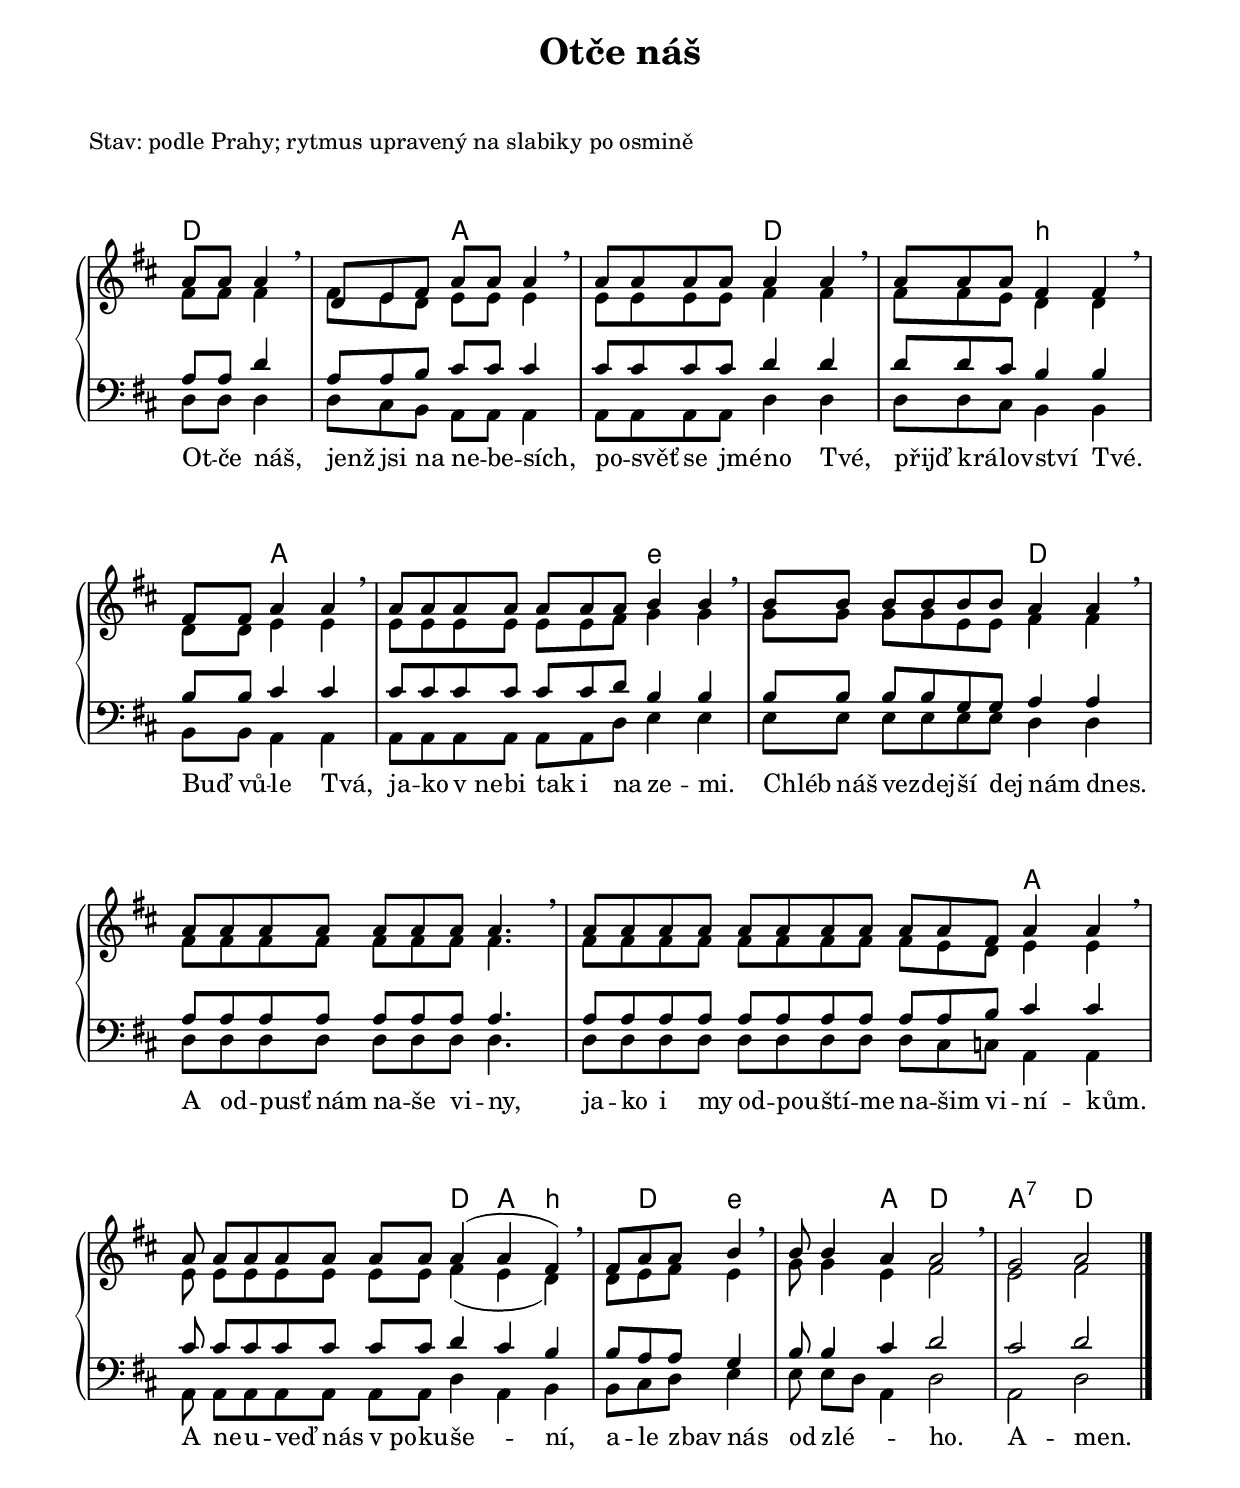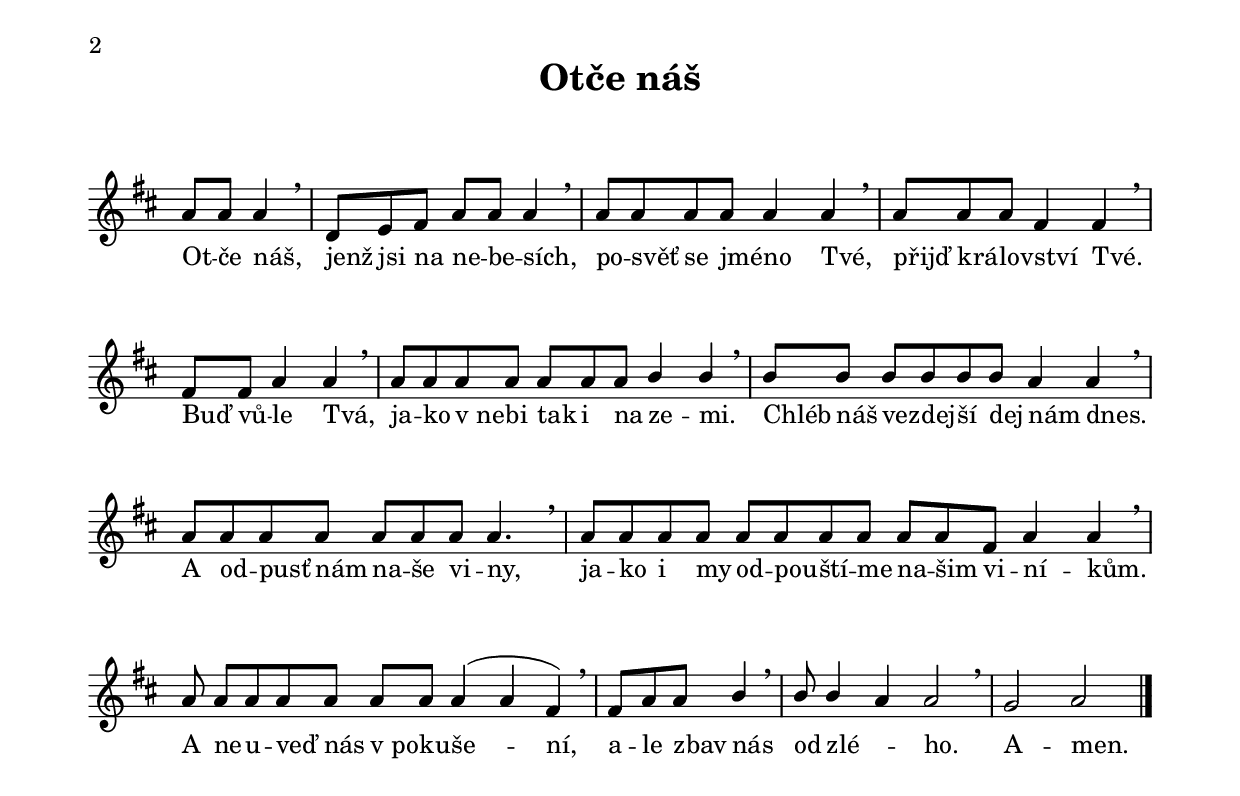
\version "2.18.2"

\include "../common-includes/macros.ily"
\include "../common-includes/paper.ily"
\include "../common-includes/layout.ily"

%\version "2.18.2"

modlitba_otcenas_melodie_sloka_prava = \relative c' {
    \key d \major
    \clef treble
    \language "deutsch"
    \noTime
    \accidentalStyle forget
    \cadenzaOn
        
    <<
    
    \new Voice = "hlavni" {
    \voiceOne
    a'8[ a8] a4 \breathe \bbar % Otče náš
    d,8[ e8 fis8] a8[ a8] a4 \breathe \bbar
    a8[ a8 a8 a8] a4 a4 \breathe \bbar
    a8[ a8 a8] fis4 fis4 \breathe \bbar
    
    fis8[ fis8] a4 a4 \breathe \bbar % Buď vůle
    a8[ a8 a8 a8] a8[ a8 a8] h4 h4 \breathe \bbar
    
    h8[ h8] h8[ h8 h8 h8] a4 a4 \breathe \bbar % Chléb náš
    
    a8[ a8 a8 a8] a8[ a8 a8] a4. \breathe \bbar % A odpusť
    a8[ a8 a8 a8] a8[ a8 a8 a8] a8[ a8 fis8] a4 a4 \breathe \bbar
    
    a8 a8[ a8 a8 a8] a8[ a8] a4( a4 fis4) \breathe \bbar % A neuveď
    fis8[ a8 a8] h4 \breathe \bbar
    h8 h4 a4 a2 \breathe \bbar
    
    g2 a2 % Amen
    }
    
    \new Voice {
    \voiceTwo
    fis8[ fis8] fis4
    fis8[ e8 d8] e8[ e8] e4
    e8[ e8 e8 e8] fis4 fis4
    fis8 [fis8 e8] d4 d4
    
    d8[ d8] e4 e4
    e8[ e8 e8 e8] e8[ e8 fis8] g4 g4
    
    g8[ g8] g8[ g8 e8 e8] fis4 fis4
    
    fis8[ fis8 fis8 fis8] fis8[ fis8 fis8] fis4.
    fis8[ fis8 fis8 fis8] fis8[ fis8 fis8 fis8] fis8[ e8 d8] e4 e4
    
    e8 e8[ e8 e8 e8] e8[ e8] fis4( e4 d4)
    d8[ e8 fis8] e4
    g8 g4 e4 fis2
    
    e2 fis2
    }
    
    >>
    
    \bar "|."
    \cadenzaOff
}

modlitba_otcenas_melodie_sloka_leva = \relative c {
    \key d \major
    \clef bass
    \language "deutsch"
    \noTime
    \accidentalStyle forget
    \cadenzaOn
    
    <<
    
    \new Voice {
    \voiceOne
    a'8[ a8] d4
    a8[ a8 h8] cis8[ cis8] cis4
    cis8[ cis8 cis8 cis8] d4 d4
    d8[ d8 cis8] h4 h4
    
    h8[ h8] cis4 cis4
    cis8[ cis8 cis8 cis8] cis8[ cis8 d8] h4 h4
    
    h8[ h8] h8[ h8 g8 g8] a4 a4
    
    a8[ a8 a8 a8] a8[ a8 a8] a4.
    a8[ a8 a8 a8] a8[ a8 a8 a8] a8[ a8 h8] cis4 cis4
    
    cis8 cis8[ cis8 cis8 cis8] cis8[ cis8] d4 cis4 h4
    h8[ a8 a8] g4
    h8 h4 cis4 d2
    
    cis2 d2
    }
    
    \new Voice {
    \voiceTwo
    d,8[ d8] d4
    d8[ cis8 h8] a8[ a8] a4
    a8[ a8 a8 a8] d4 d4
    d8[ d8 cis8] h4 h4
    
    h8[ h8] a4 a4
    a8[ a8 a8 a8] a8[ a8 d8] e4 e4
    
    e8[ e8] e8[ e8 e8 e8] d4 d4
    
    d8[ d8 d8 d8] d8[ d8 d8] d4.
    d8[ d8 d8 d8] d8[ d8 d8 d8] d8[ cis8 c8] a4 a4
    
    a8 a8[ a8 a8 a8] a8[ a8] d4 a4 h4
    h8[ cis8 d8] e4
    e8 e8[ d8] a4 d2
    
    a2 d2
    }
    
    >>
    
    \cadenzaOff
}


modlitba_otcenas_melodie_sloka_lidi = \relative c' {
    \key d \major
    \clef treble
    \language "deutsch"
    \noTime
    \accidentalStyle forget
    \cadenzaOn
        
    \new Voice = "hlavni" {
    \voiceOne
    a'8[ a8] a4 \breathe \bbar % Otče náš
    d,8[ e8 fis8] a8[ a8] a4 \breathe \bbar
    a8[ a8 a8 a8] a4 a4 \breathe \bbar
    a8[ a8 a8] fis4 fis4 \breathe \bbar
    
    fis8[ fis8] a4 a4 \breathe \bbar % Buď vůle
    a8[ a8 a8 a8] a8[ a8 a8] h4 h4 \breathe \bbar
    
    h8[ h8] h8[ h8 h8 h8] a4 a4 \breathe \bbar % Chléb náš
    
    a8[ a8 a8 a8] a8[ a8 a8] a4. \breathe \bbar % A odpusť
    a8[ a8 a8 a8] a8[ a8 a8 a8] a8[ a8 fis8] a4 a4 \breathe \bbar
    
    a8 a8[ a8 a8 a8] a8[ a8] a4( a4 fis4) \breathe \bbar % A neuveď
    fis8[ a8 a8] h4 \breathe \bbar
    h8 h4 a4 a2 \breathe \bbar
    
    g2 a2 % Amen
    }
    
    \bar "|."
    \cadenzaOff
}


modlitba_otcenas_akordy = \relative c' \chordmode {
    \germanChords
    \set chordNameLowercaseMinor = ##t
    d2
    s4. a2
    s2 d2
    s4. h2:m
    
    s4 a2
    s8*7 e2:m
    
    s2. d2
    
    s2 s2.
    s2 s2 s4 s8 a2
    
    s8 s2 s4 d4 a4 h4:m
    
    s8 d4 e4:m
    s4. a4 d2
    
    a2:7 d2
}


modlitba_otcenas_slova_sloka = \lyricmode {
    Ot8 -- če8 náš,4
    jenž8 jsi8 na8 ne8 -- be8 -- sích,4
    po8 -- svěť8 se8 jmé8 -- no4 Tvé,4
    přijď8 krá8 -- lov8 -- ství4 Tvé.4
    
    Buď8 vů8 -- le4 Tvá,4
    ja8 -- ko8 v_ne8 -- bi8 tak8 i8 na8 ze4 -- mi.4
    
    Chléb8 náš8 vez8 -- dej8 -- ší8 dej8 nám4 dnes.4
    
    A8 od8 -- pusť8 nám8 na8 -- še8 vi8 -- ny,4.
    ja8 -- ko8 i8 my8 od8 -- pou8 -- ští8 -- me8 na8 -- šim8 vi8 -- ní4 -- kům.4
    
    A8 ne8 -- u8 -- veď8 nás8 v_po8 -- ku8 -- še2 -- ní,4
    a8 -- le8 zbav8 nás4
    od8 zlé2 -- ho.2
    
    A2 -- men.2
}


modlitba_otcenas_sloka_doprovod = \new PianoStaff <<
    \new ChordNames \modlitba_otcenas_akordy
    \new Staff \modlitba_otcenas_melodie_sloka_prava
    \new Staff \modlitba_otcenas_melodie_sloka_leva    
    \new Lyrics \modlitba_otcenas_slova_sloka
>>


modlitba_otcenas_sloka_lidi = \new PianoStaff <<
    \new Staff \modlitba_otcenas_melodie_sloka_lidi    
    \new Lyrics \modlitba_otcenas_slova_sloka
>>


\book {
    \bookpart {
    \header {
        title = "Otče náš"
    }
    \tocItem \markup { "Otče náš" }
    \markup {
      \column {
            \vspace #2
            \justify { Stav:
                       podle Prahy;
                       rytmus upravený na slabiky po osmině
            }
            \vspace #2
        }
    }
    \score {
        \modlitba_otcenas_sloka_doprovod
    }
}

    \bookpart {
    \header {
        title = "Otče náš"
    }
    \tocItem \markup { "Otče náš" }
    \markup {
      \column {
            \vspace #2
        }
    }
    \score {
        \modlitba_otcenas_sloka_lidi
    }
}

}
